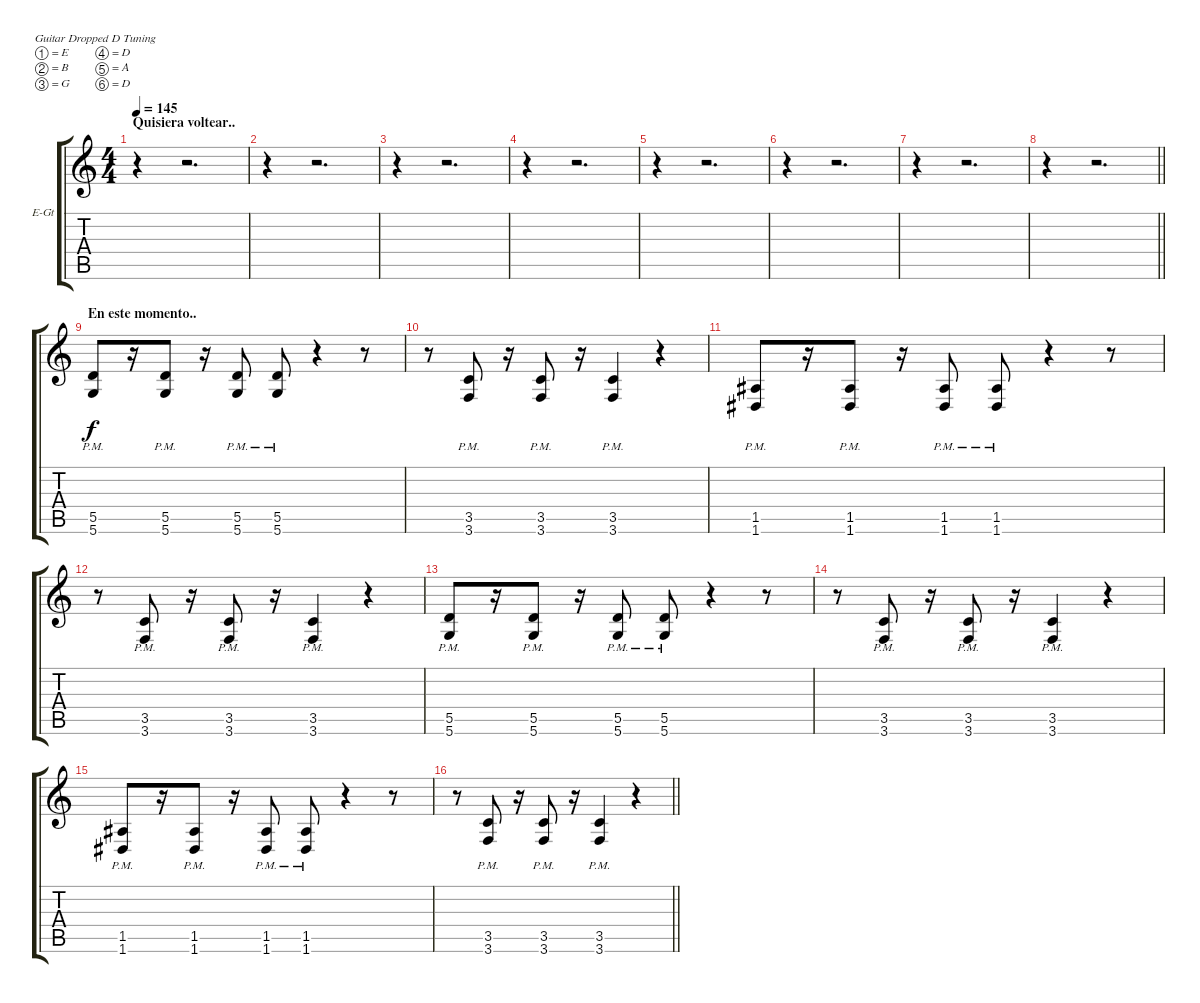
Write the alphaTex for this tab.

\bracketExtendMode groupsimilarinstruments
\firstSystemTrackNameOrientation horizontal
\otherSystemsTrackNameOrientation horizontal
\track ("Extra Guitar" "E-Gt") {instrument distortionguitar}
\staff {score tabs}
\tuning (E4 B3 G3 D3 A2 D2)
\ts (4 4)
\section ("" "Quisiera voltear..")
\tempo 145
\clef g2
\ks c
r.4{dy f} r.2{d} |
r.4 r.2{d} |
r.4 r.2{d} |
r.4 r.2{d} |
r.4 r.2{d} |
r.4 r.2{d} |
r.4 r.2{d} |
\barLineRight lightlight
r.4 r.2{d} |
\section ("" "En este momento..")
(5.5{pm} 5.6{pm}).8 r.16 (5.5{pm} 5.6{pm}).8 r.16 (5.5{pm} 5.6{pm}).8 (5.5{pm} 5.6{pm}).8 r.4 r.8 |
r.8 (3.5{pm} 3.6{pm}).8 r.16 (3.5{pm} 3.6{pm}).8 r.16 (3.5{pm} 3.6{pm}).4 r.4 |
(1.5{pm} 1.6{pm}).8 r.16 (1.5{pm} 1.6{pm}).8 r.16 (1.5{pm} 1.6{pm}).8 (1.5{pm} 1.6{pm}).8 r.4 r.8 |
r.8 (3.5{pm} 3.6{pm}).8 r.16 (3.5{pm} 3.6{pm}).8 r.16 (3.5{pm} 3.6{pm}).4 r.4 |
(5.5{pm} 5.6{pm}).8 r.16 (5.5{pm} 5.6{pm}).8 r.16 (5.5{pm} 5.6{pm}).8 (5.5{pm} 5.6{pm}).8 r.4 r.8 |
r.8 (3.5{pm} 3.6{pm}).8 r.16 (3.5{pm} 3.6{pm}).8 r.16 (3.5{pm} 3.6{pm}).4 r.4 |
(1.5{pm} 1.6{pm}).8 r.16 (1.5{pm} 1.6{pm}).8 r.16 (1.5{pm} 1.6{pm}).8 (1.5{pm} 1.6{pm}).8 r.4 r.8 |
\barLineRight lightlight
r.8 (3.5{pm} 3.6{pm}).8 r.16 (3.5{pm} 3.6{pm}).8 r.16 (3.5{pm} 3.6{pm}).4 r.4
